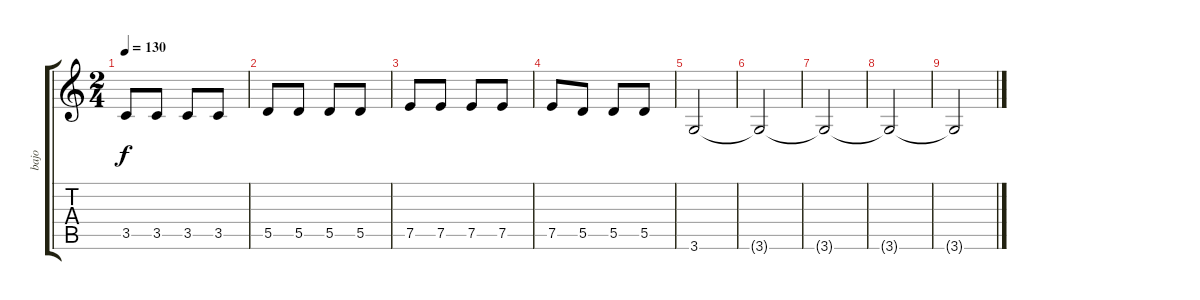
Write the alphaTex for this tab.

\track ("bajo" "bajo") {instrument electricbassfinger}
\staff {score tabs}
\tuning (E4 B3 G3 D3 A2 E2) {hide}
\ts (2 4)
\tempo 130
\clef g2
\ks c
3.5.8{dy f} 3.5.8 3.5.8 3.5.8 |
5.5.8 5.5.8 5.5.8 5.5.8 |
7.5.8 7.5.8 7.5.8 7.5.8 |
7.5.8 5.5.8 5.5.8 5.5.8 |
3.6.2 |
3.6{t}.2 |
3.6{t}.2 |
3.6{t}.2 |
3.6{t}.2
